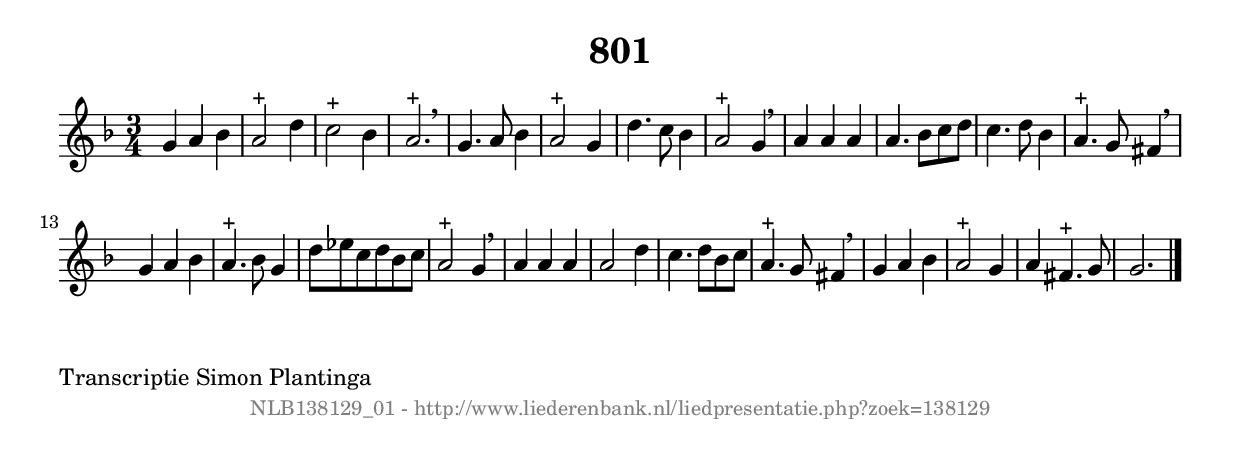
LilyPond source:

%
% produced by wce2krn 1.64 (7 June 2014)
%
\version"2.16"
#(append! paper-alist '(("long" . (cons (* 210 mm) (* 2000 mm)))))
#(set-default-paper-size "long")
sb = {\breathe}
mBreak = {\breathe }
bBreak = {\breathe }
x = {\once\override NoteHead #'style = #'cross }
gl=\glissando
itime={\override Staff.TimeSignature #'stencil = ##f }
ficta = {\once\set suggestAccidentals = ##t}
fine = {\once\override Score.RehearsalMark #'self-alignment-X = #1 \mark \markup {\italic{Fine}}}
dc = {\once\override Score.RehearsalMark #'self-alignment-X = #1 \mark \markup {\italic{D.C.}}}
dcf = {\once\override Score.RehearsalMark #'self-alignment-X = #1 \mark \markup {\italic{D.C. al Fine}}}
dcc = {\once\override Score.RehearsalMark #'self-alignment-X = #1 \mark \markup {\italic{D.C. al Coda}}}
ds = {\once\override Score.RehearsalMark #'self-alignment-X = #1 \mark \markup {\italic{D.S.}}}
dsf = {\once\override Score.RehearsalMark #'self-alignment-X = #1 \mark \markup {\italic{D.S. al Fine}}}
dsc = {\once\override Score.RehearsalMark #'self-alignment-X = #1 \mark \markup {\italic{D.S. al Coda}}}
pv = {\set Score.repeatCommands = #'((volta "1"))}
sv = {\set Score.repeatCommands = #'((volta "2"))}
tv = {\set Score.repeatCommands = #'((volta "3"))}
qv = {\set Score.repeatCommands = #'((volta "4"))}
xv = {\set Score.repeatCommands = #'((volta #f))}
\header{ tagline = ""
title = "801"
}
\score {{
\key g \dorian
\relative g'
{
\set melismaBusyProperties = #'()
\time 3/4
\tempo 4=120
\override Score.MetronomeMark #'transparent = ##t
\override Score.RehearsalMark #'break-visibility = #(vector #t #t #f)
g4 a4 bes4 | a2^"+" d4 | c2^"+" bes4 | a2.^"+" \sb | g4. a8 bes4 | a2^"+" g4 | d'4. c8 bes4 | a2^"+" g4 | \mBreak \bar "|"
a4 a4 a4 | a4. bes8 c8 d8 | c4. d8 bes4 | a4.^"+" g8 fis4 \sb | g4 a4 bes4 | a4.^"+" bes8 g4 | d'8 ees8 c8 d8 bes8 c8 | a2^"+" g4 | \mBreak \bar "|"
a4 a4 a4 | a2 d4 | c4. d8 bes8 c8 | a4.^"+" g8 fis4 \sb | g4 a4 bes4 | a2^"+" g4 | a4 fis4.^"+" g8 | g2. \bar "|."
 }}
 \midi { }
 \layout {
            indent = 0.0\cm
}
}
\markup { \wordwrap-string #" 
Transcriptie Simon Plantinga
"}
\markup { \vspace #0 } \markup { \with-color #grey \fill-line { \center-column { \smaller "NLB138129_01 - http://www.liederenbank.nl/liedpresentatie.php?zoek=138129" } } }
